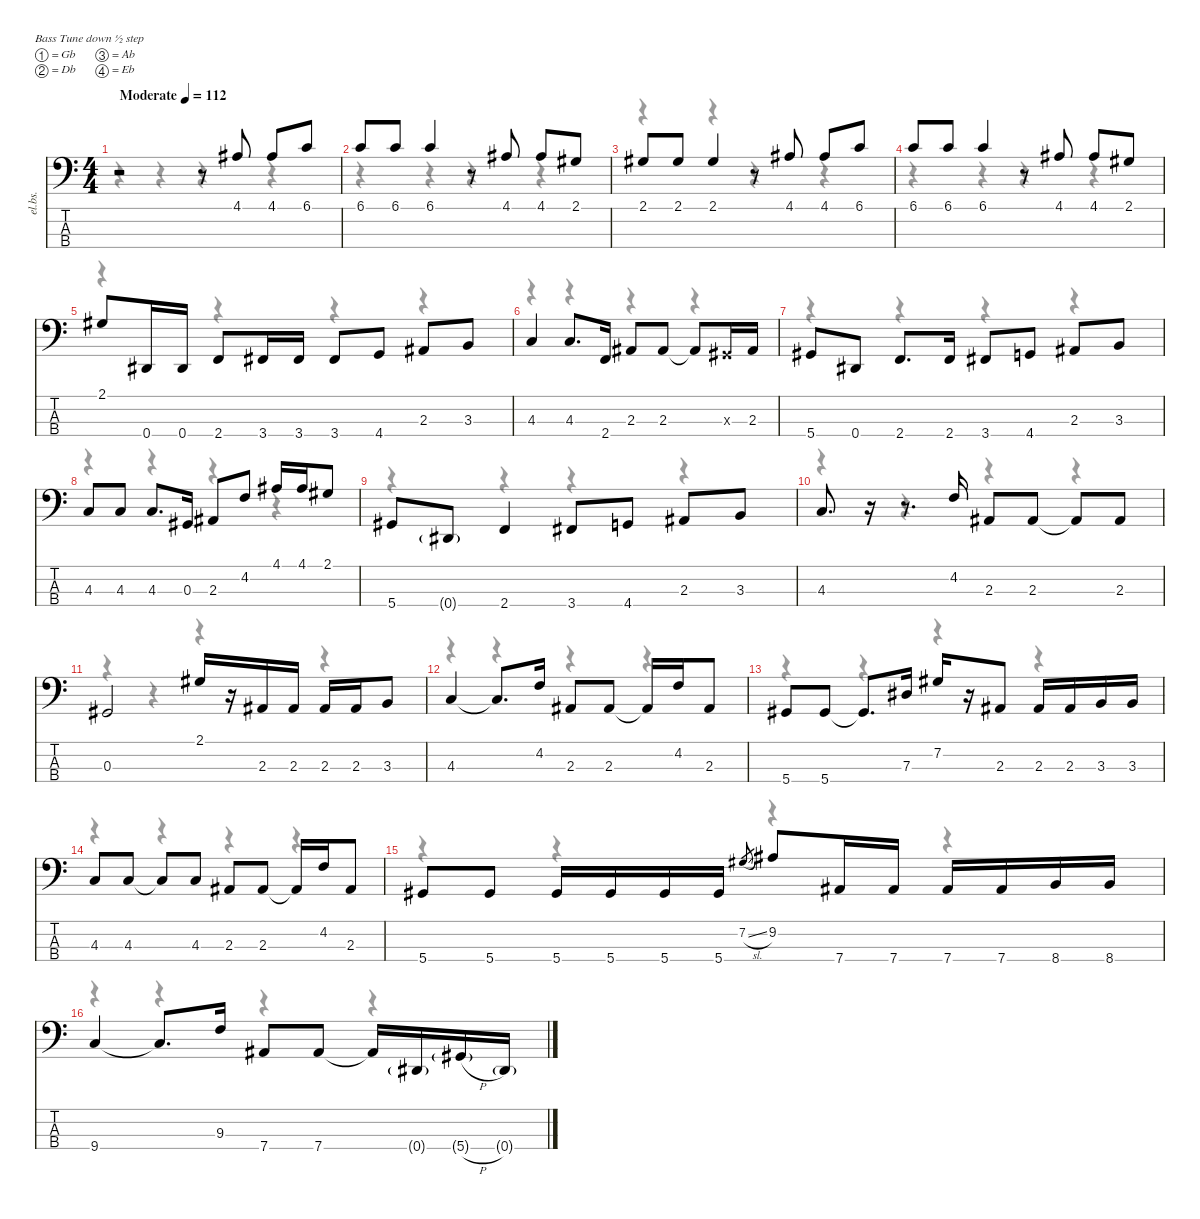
\defaultSystemsLayout 4
\hideDynamics
\bracketExtendMode nobrackets
\otherSystemsTrackNameOrientation horizontal
\track ("Bass" "el.bs.") {instrument electricbassfinger}
\staff {score tabs}
\tuning (Gb2 Db2 Ab1 Eb1)
\voice
\ts (4 4)
\beaming (8 2 2 2 2)
\tempo (112 "Moderate")
\clef f4
\ks c
r.2{dy f instrument electricbassfinger} r.8 4.1{acc #}.8 4.1{acc #}.8 6.1.8 |
6.1.8 6.1.8 6.1.4 r.8 4.1{acc #}.8 4.1{acc #}.8 2.1{acc #}.8 |
2.1{acc #}.8 2.1{acc #}.8 2.1{acc #}.4 r.8 4.1{acc #}.8 4.1{acc #}.8 6.1.8 |
6.1.8 6.1.8 6.1.4 r.8 4.1{acc #}.8 4.1{acc #}.8 2.1{acc #}.8 |
2.1{acc #}.8 0.4{acc #}.16 0.4{acc #}.16 2.4.8 3.4{acc #}.16 3.4{acc #}.16 3.4{acc #}.8 4.4.8 2.3{acc #}.8 3.3.8 |
4.3.4 4.3.8{d} 2.4.16 2.3{acc #}.8 2.3{acc #}.8 2.3{t acc #}.8 0.3{x acc #}.16 2.3{acc #}.16 |
5.4{acc #}.8 0.4{acc #}.8 2.4.8{d} 2.4.16 3.4{acc #}.8 4.4.8 2.3{acc #}.8 3.3.8 |
4.3.8 4.3.8 4.3.8{d} 0.3{acc #}.16 2.3{acc #}.8 4.2.8 4.1{acc #}.16 4.1{acc #}.16 2.1{acc #}.8 |
5.4{acc #}.8 0.4{g acc #}.8{dy mf} 2.4.4{dy f} 3.4{acc #}.8 4.4.8 2.3{acc #}.8 3.3.8 |
4.3.8{d} r.16 r.8{d} 4.2.16 2.3{acc #}.8 2.3{acc #}.8 2.3{t acc #}.8 2.3{acc #}.8 |
0.3{acc #}.2 2.1{acc #}.16 r.16 2.3{acc #}.16 2.3{acc #}.16 2.3{acc #}.16 2.3{acc #}.16 3.3.8 |
4.3.4 4.3{t}.8{d} 4.2.16 2.3{acc #}.8 2.3{acc #}.8 2.3{t acc #}.16 4.2.16 2.3{acc #}.8 |
5.4{acc #}.8 5.4{acc #}.8 5.4{t acc #}.8{d} 7.3{acc #}.16 7.2{acc #}.16 r.16 2.3{acc #}.8 2.3{acc #}.16 2.3{acc #}.16 3.3.16 3.3.16 |
4.3.8 4.3.8 4.3{t}.8 4.3.8 2.3{acc #}.8 2.3{acc #}.8 2.3{t acc #}.16 4.2.16 2.3{acc #}.8 |
5.4{acc #}.8 5.4{acc #}.8 5.4{acc #}.16 5.4{acc #}.16 5.4{acc #}.16 5.4{acc #}.16 7.2{sl acc #}.8{gr dy mp} 9.2{acc #}.8{dy f} 7.4{acc #}.16 7.4{acc #}.16 7.4{acc #}.16 7.4{acc #}.16 8.4.16 8.4.16 |
9.4.4 9.4{t}.8{d} 9.3.16 7.4{acc #}.8 7.4{acc #}.8 7.4{t acc #}.16 0.4{g acc #}.16{dy mf} 5.4{h g acc #}.16 0.4{g acc #}.16
\voice
\clef f4
\ottava regular
\simile none
\ks c
r.4{dy mf} r.4 r.4 r.4 |
r.4 r.4 r.4 r.4 |
r.4 r.4 r.4 r.4 |
r.4 r.4 r.4 r.4 |
r.4 r.4 r.4 r.4 |
r.4 r.4 r.4 r.4 |
r.4 r.4 r.4 r.4 |
r.4 r.4 r.4 r.4 |
r.4 r.4 r.4 r.4 |
r.4 r.4 r.4 r.4 |
r.4 r.4 r.4 r.4 |
r.4 r.4 r.4 r.4 |
r.4 r.4 r.4 r.4 |
r.4 r.4 r.4 r.4 |
r.4 r.4 r.4 r.4 |
r.4 r.4 r.4 r.4
